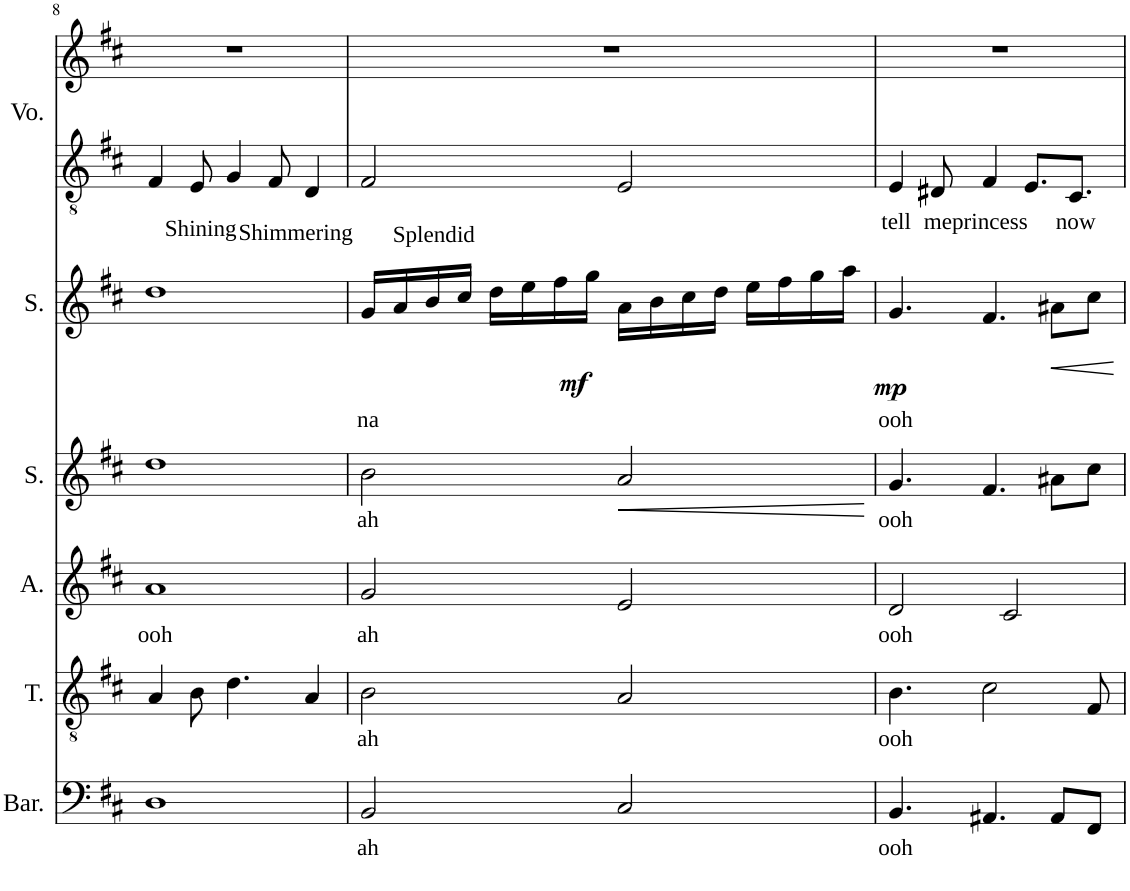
**kern	**text	**kern	**text	**kern	**text	**kern	**text	**dynam	**kern	**text	**dynam	**kern	**text	**kern
*part6	*part6	*part5	*part5	*part4	*part4	*part3	*part3	*part3	*part2	*part2	*part2	*part1	*part1	*part1
*staff7	*staff7	*staff6	*staff6	*staff5	*staff5	*staff4	*staff4	*staff4	*staff3	*staff3	*staff3	*staff2	*staff2	*staff1
*I"Baritone	*	*I"Tenor	*	*I"Alto	*	*I"Soprano	*	*	*I"Soprano	*	*	*I"Voice	*	*
*I'Bar.	*	*I'T.	*	*I'A.	*	*I'S.	*	*	*I'S.	*	*	*I'Vo.	*	*
!!LO:PB:g=z
*clefF4	*	*clefGv2	*	*clefG2	*	*clefG2	*	*	*clefG2	*	*	*clefGv2	*	*clefG2
*k[f#c#]	*	*k[f#c#]	*	*k[f#c#]	*	*k[f#c#]	*	*	*k[f#c#]	*	*	*k[f#c#]	*	*k[f#c#]
*M4/4	*	*M4/4	*	*M4/4	*	*M4/4	*	*	*M4/4	*	*	*M4/4	*	*M4/4
=8	=8	=8	=8	=8	=8	=8	=8	=8	=8	=8	=8	=8	=8	=8
!	!	!	!	!	!LO:LY:b	!	!	!	!	!	!	!	!LO:LY:b	!
1D	.	4A/	.	1a	ooh	1dd	.	.	1dd	.	.	4F#/	Shining	1r
.	.	8B\	.	.	.	.	.	.	.	.	.	8E/	.	.
!	!	!	!	!	!	!	!	!	!	!	!	!	!LO:LY:b	!
.	.	4.d\	.	.	.	.	.	.	.	.	.	4G/	Shimmering	.
.	.	.	.	.	.	.	.	.	.	.	.	8F#/	.	.
.	.	4A/	.	.	.	.	.	.	.	.	.	4D/	.	.
=9	=9	=9	=9	=9	=9	=9	=9	=9	=9	=9	=9	=9	=9	=9
!	!LO:LY:b	!	!LO:LY:b	!	!LO:LY:b	!	!LO:LY:b	!	!	!LO:LY:b	!	!	!LO:LY:b	!
2BB/	ah	2B\	ah	2g/	ah	2b\	ah	.	16g/LL	na	.	2F#/	Splendid	1r
!	!	!	!	!	!	!	!	!	!	!	!LO:DY:b	!	!	!
.	.	.	.	.	.	.	.	.	16a/	.	mf	.	.	.
.	.	.	.	.	.	.	.	.	16b/	.	.	.	.	.
.	.	.	.	.	.	.	.	.	16cc#/JJ	.	.	.	.	.
.	.	.	.	.	.	.	.	.	16dd\LL	.	.	.	.	.
.	.	.	.	.	.	.	.	.	16ee\	.	.	.	.	.
.	.	.	.	.	.	.	.	.	16ff#\	.	.	.	.	.
.	.	.	.	.	.	.	.	.	16gg\JJ	.	.	.	.	.
!	!	!	!	!	!	!	!	!LO:HP:b	!	!	!	!	!	!
2C#/	.	2A/	.	2e/	.	2a/	.	<	16a\LL	.	.	2E/	.	.
.	.	.	.	.	.	.	.	.	16b\	.	.	.	.	.
.	.	.	.	.	.	.	.	.	16cc#\	.	.	.	.	.
.	.	.	.	.	.	.	.	.	16dd\JJ	.	.	.	.	.
.	.	.	.	.	.	.	.	.	16ee\LL	.	.	.	.	.
.	.	.	.	.	.	.	.	.	16ff#\	.	.	.	.	.
.	.	.	.	.	.	.	.	.	16gg\	.	.	.	.	.
.	.	.	.	.	.	.	.	.	16aa\JJ	.	.	.	.	.
.	.	.	.	.	.	.	.	[	.	.	.	.	.	.
=10	=10	=10	=10	=10	=10	=10	=10	=10	=10	=10	=10	=10	=10	=10
!	!LO:LY:b	!	!LO:LY:b	!	!LO:LY:b	!	!LO:LY:b	!	!	!LO:LY:b	!LO:DY:b	!	!LO:LY:b	!
4.BB/	ooh	4.B\	ooh	2d/	ooh	4.g/	ooh	.	4.g/	ooh	mp	4E/	tell	1r
!	!	!	!	!	!	!	!	!	!	!	!	!	!LO:LY:b	!
.	.	.	.	.	.	.	.	.	.	.	.	8D#X/	me	.
!	!	!	!	!	!	!	!	!	!	!	!	!	!LO:LY:b	!
4.AA#X/	.	2c#\	.	.	.	4.f#/	.	.	4.f#/	.	.	4F#/	princess	.
.	.	.	.	2c#/	.	.	.	.	.	.	.	.	.	.
.	.	.	.	.	.	.	.	.	.	.	.	8.E/L	.	.
!	!	!	!	!	!	!	!	!	!	!	!LO:HP:b	!	!	!
8AA#/L	.	.	.	.	.	8a#X\L	.	.	8a#X\L	.	<	.	.	.
!	!	!	!	!	!	!	!	!	!	!	!	!	!LO:LY:b	!
.	.	.	.	.	.	.	.	.	.	.	.	8.C#/J	now	.
8FF#/J	.	8F#/	.	.	.	8cc#\J	.	.	8cc#\J	.	.	.	.	.
.	.	.	.	.	.	.	.	.	.	.	[	.	.	.
=	=	=	=	=	=	=	=	=	=	=	=	=	=	=
*-	*-	*-	*-	*-	*-	*-	*-	*-	*-	*-	*-	*-	*-	*-
